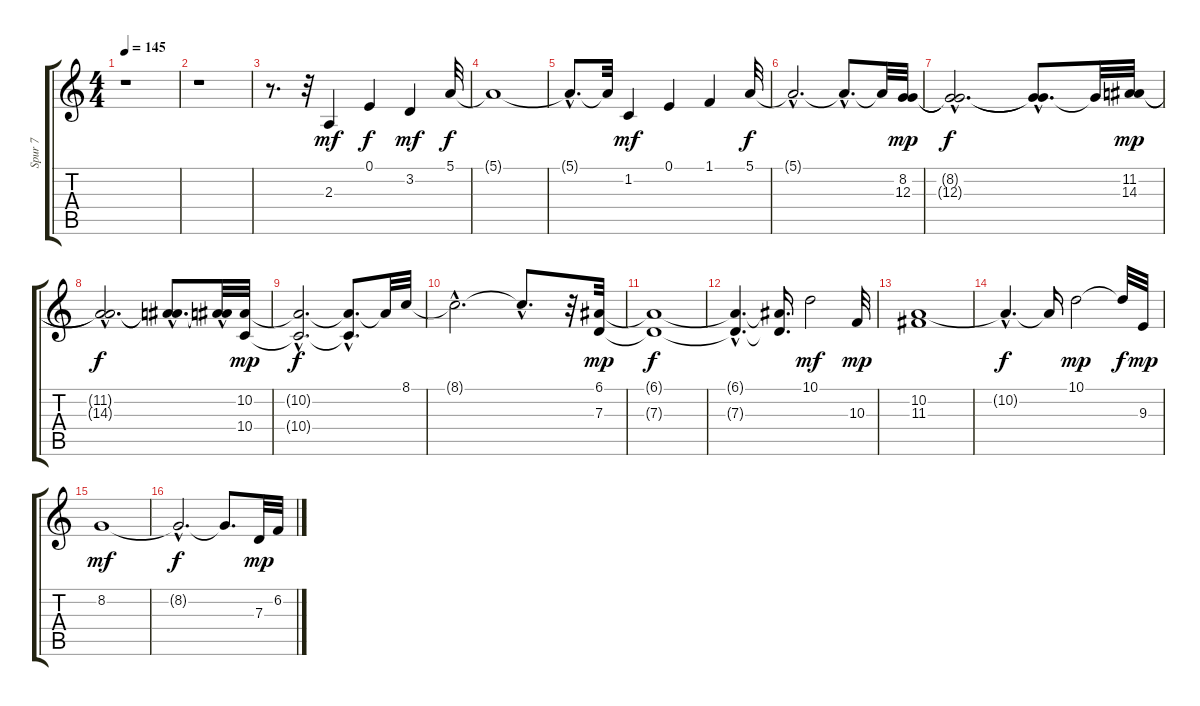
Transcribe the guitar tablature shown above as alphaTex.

\track ("Spur 7" "Spur 7") {instrument stringensemble1}
\staff {score tabs}
\tuning (E4 B3 G3 D3 A2 E2) {hide}
\ts (4 4)
\tempo 145
\clef g2
\ks c
r.1{dy mf} |
r.1 |
r.8{d} r.32 2.3.4 0.1.4{dy f} 3.2.4{dy mf} 5.1.32{dy f} |
5.1{t}.1 |
5.1{hac t}.8{d} 5.1{t}.32 1.2.4{dy mf} 0.1.4 1.1.4 5.1.32{dy f} |
5.1{hac t}.2{d} 5.1{hac t}.8{d} 5.1{t}.32 (8.2 12.3).32{dy mp} |
(8.2{hac t} 12.3{hac t}).2{d dy f} (8.2{hac t} 12.3{hac t}).8{d} 8.2{t}.32 (11.2 14.3).32{dy mp} |
(11.2{hac t} 14.3{hac t}).2{d dy f} (11.2{hac t} 14.3{hac t}).8{d} (11.2{hac t} 14.3{t}).32 (10.2 10.4).32{dy mp} |
(10.2{hac t} 10.4{hac t}).2{d dy f} (10.2{hac t} 10.4{t}).8{d} 10.2{t}.32 8.1.32 |
8.1{hac t}.2{d} 8.1{hac t}.8{d} r.32 (6.1 7.3).32{dy mp} |
(6.1{t} 7.3{t}).1{dy f} |
(6.1{hac t} 7.3{hac t}).4{d} (6.1{t} 7.3{t}).16{d} 10.1.2{dy mf} 10.3.32{dy mp} |
(10.2 11.3).1 |
10.2{hac t}.4{d dy f} 10.2{t}.16 10.1.2{dy mp} 10.1{t}.32{dy f} 9.3.32{dy mp} |
8.2.1{dy mf} |
8.2{hac t}.2{d dy f} 8.2{t}.8{d} 7.3.32{dy mp} 6.2.32
